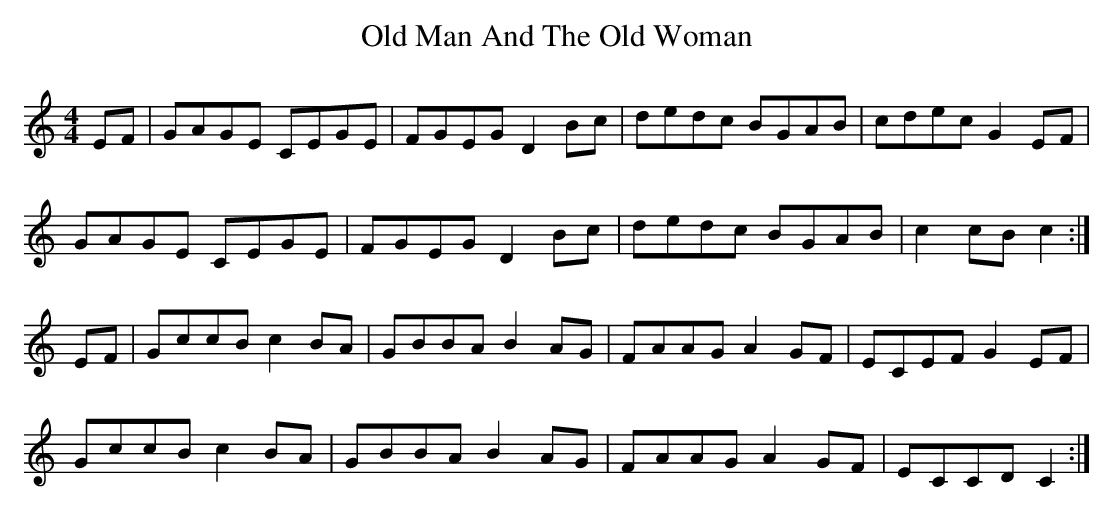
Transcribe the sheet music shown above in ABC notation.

X:1
T:Old Man And The Old Woman
M:4/4
K:C
EF | GAGE CEGE | FGEG D2 Bc | dedc BGAB | cdec G2 EF |
GAGE CEGE | FGEG D2Bc | dedc BGAB | c2 cB c2 :|
EF | GccB c2BA | GBBA B2AG | FAAG A2GF | ECEF G2 EF |
GccB c2BA | GBBA B2AG | FAAG A2GF | ECCD C2 :|
